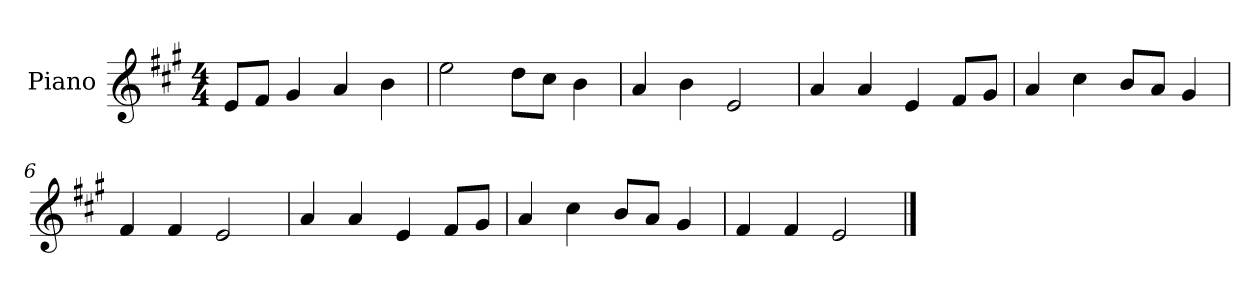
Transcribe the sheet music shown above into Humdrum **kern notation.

**kern
*part1
*staff1
*I"Piano
*I'P-no
*clefG2
*k[f#c#g#]
*M4/4
*MM90
=1
8e/L
8f#/J
4g#/
4a/
4b\
=2
2ee\
8dd\L
8cc#\J
4b\
=3
4a/
4b\
2e/
=4
4a/
4a/
4e/
8f#/L
8g#/J
=5
4a/
4cc#\
8b/L
8a/J
4g#/
=6
4f#/
4f#/
2e/
=7
4a/
4a/
4e/
8f#/L
8g#/J
!!LO:LB:g=z
=8
4a/
4cc#\
8b/L
8a/J
4g#/
=9
4f#/
4f#/
2e/
==
*-
